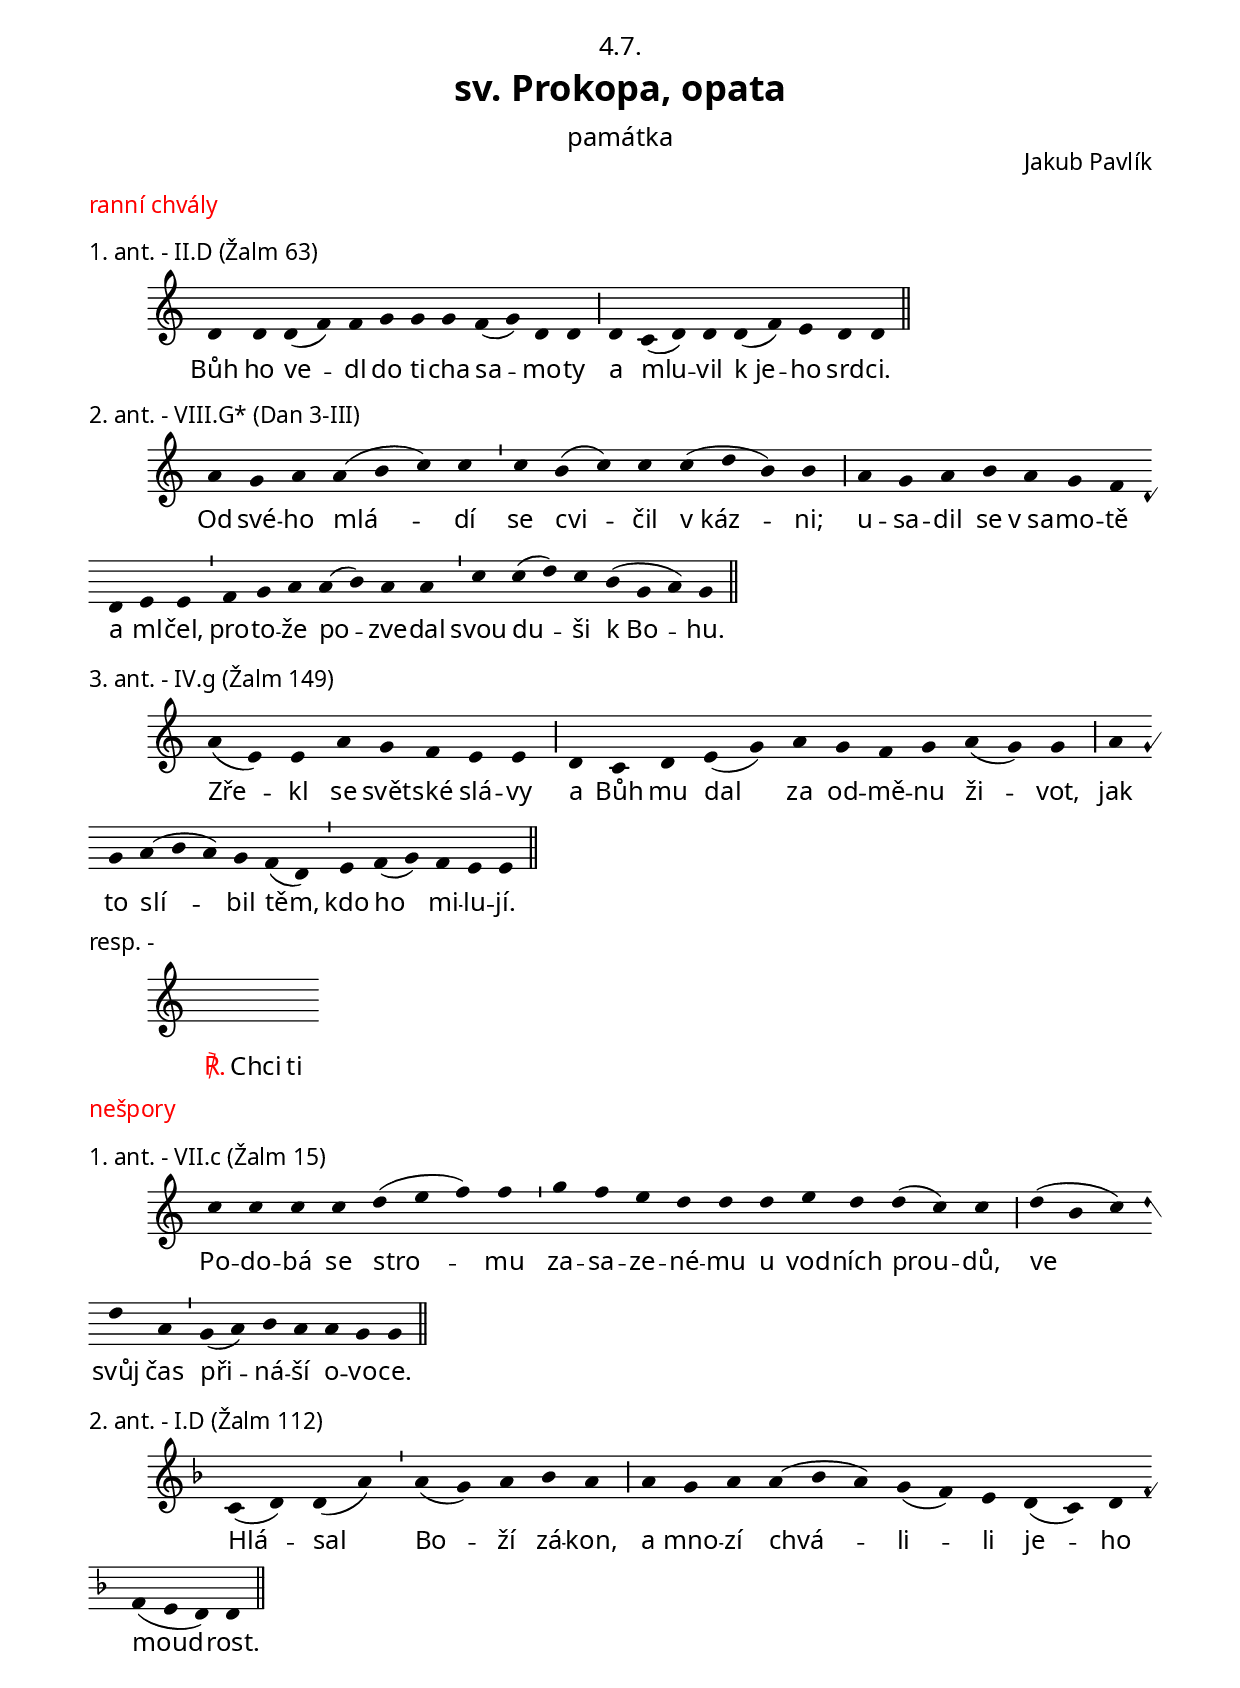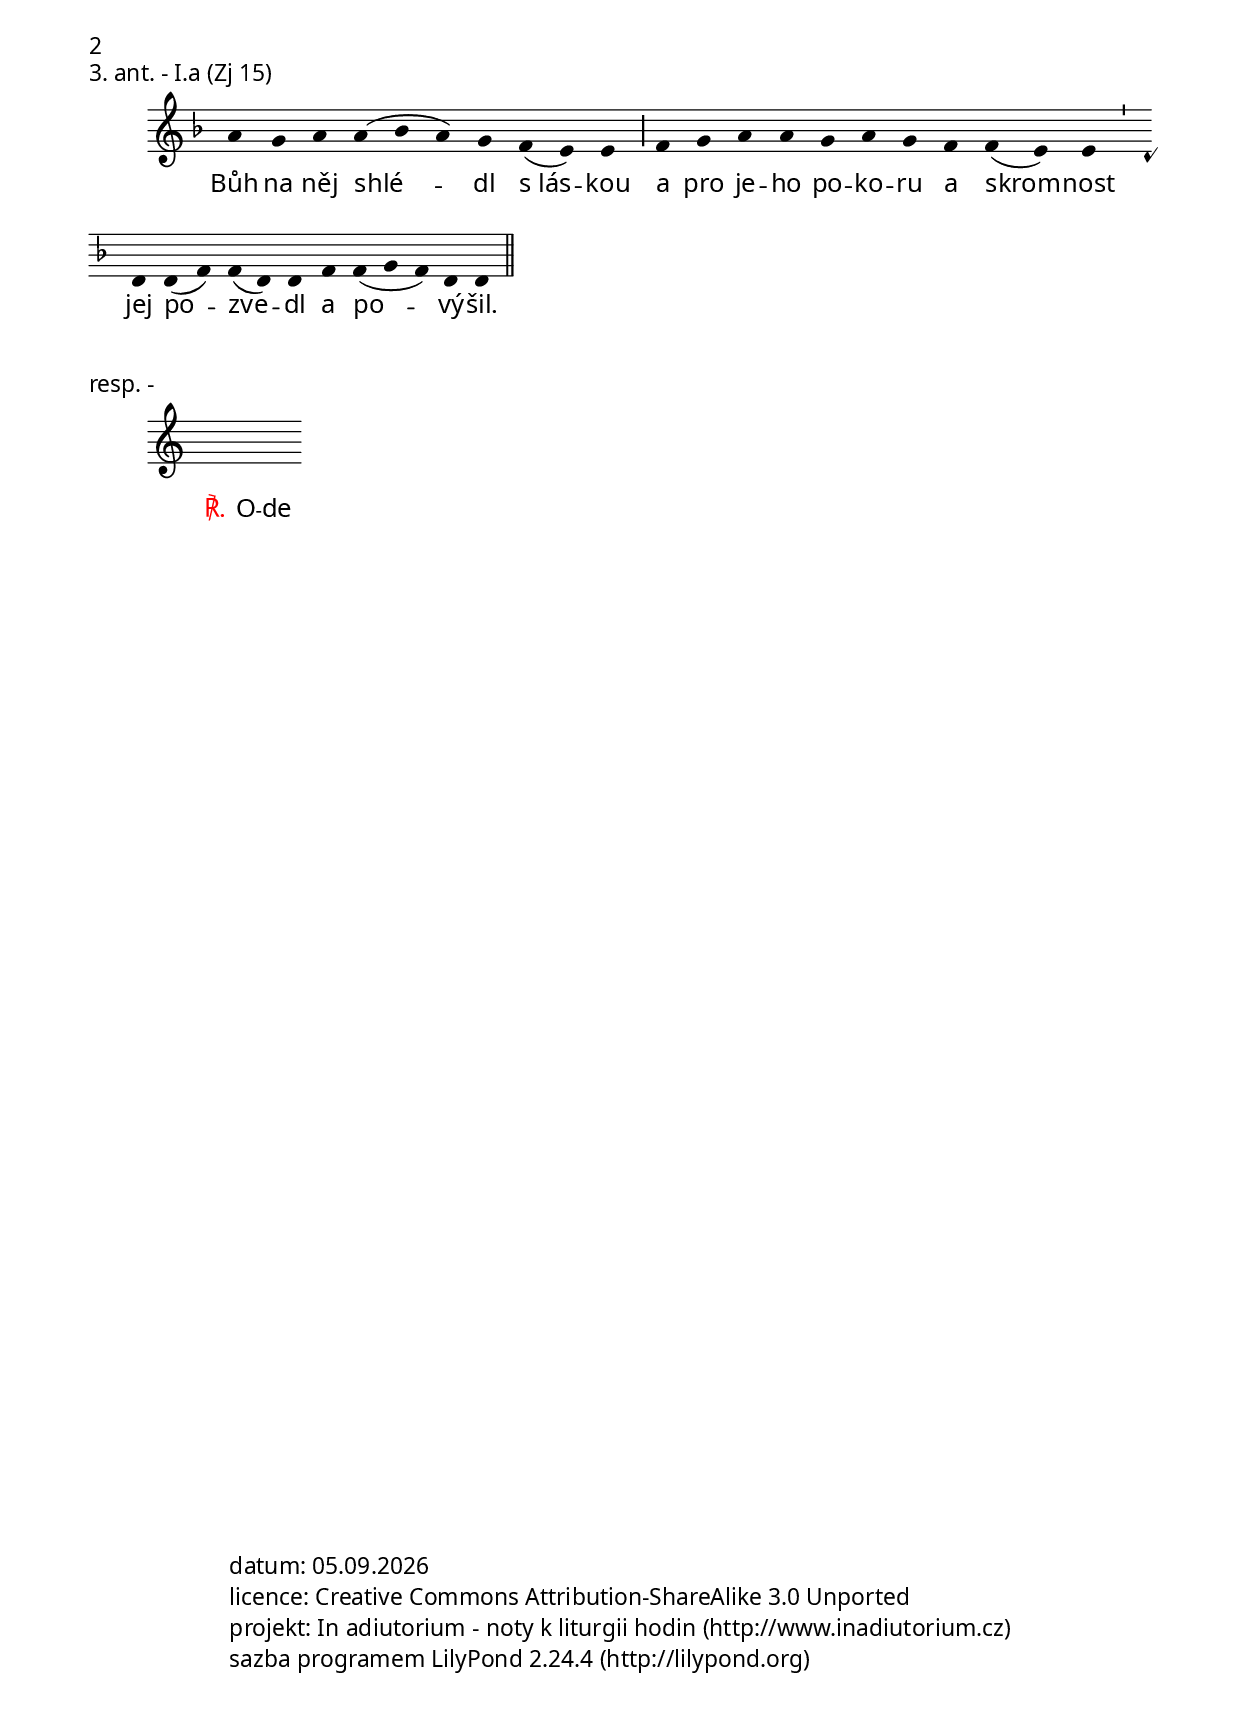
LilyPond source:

\version "2.15.37"

\include "../spolecne.ly"
\include "../dilyresponsorii.ly"

\header {
  title = \markup\titleSvatek
            "sv. Prokopa, opata"
            památka
            4.7.
  composer = "Jakub Pavlík"
}

\markup {\nadpisHodinka {"ranní chvály"}}

\score {
  \relative c' {
    \choralniRezim
    d4 d d( f) f g g g f( g) d d \barMaior
    d c( d) d d( f) e d d \barFinalis
  }
  \addlyrics {
    Bůh ho ve -- dl do ti -- cha sa -- mo -- ty
    a mlu -- vil k_je -- ho srd -- ci.
  }
  \header {
    quid = "1. ant."
    modus = "II"
    differentia = "D" 
    psalmus = "Žalm 63"
    id = ""
    piece = \markup {\sestavTitulek}
  }
}

\score {
  \relative c'' {
    \choralniRezim
    a4 g a a( b c) c \barMin c b( c) c c( d b) b \barMaior
    a g a b a g f d e e \barMin
    f g a a( b) a a \barMin c c( d) c b( g a) g \barFinalis
  }
  \addlyrics {
    Od své -- ho mlá -- dí se cvi -- čil v_káz -- ni;
    u -- sa -- dil se v_sa -- mo -- tě a ml -- čel,
    pro -- to -- že po -- zve -- dal svou du -- ši k_Bo -- hu.
  }
  \header {
    quid = "2. ant."
    modus = "VIII"
    differentia = "G*" 
    psalmus = "Dan 3-III"
    id = ""
    piece = \markup {\sestavTitulek}
  }
}

\score {
  \relative c'' {
    \choralniRezim
    a4( e) e a g f e e \barMaior
    d c d e( g) a g f g a( g) g \barMaior
    a g a( b a) g f( d) \barMin e f( g) f e e \barFinalis
  }
  \addlyrics {
    Zře -- kl se svět -- ské slá -- vy
    a Bůh mu dal za od -- mě -- nu ži -- vot,
    jak to slí -- bil těm, kdo ho mi -- lu -- jí.
  }
  \header {
    quid = "3. ant."
    modus = "IV"
    differentia = "g" 
    psalmus = "Žalm 149"
    id = ""
    piece = \markup {\sestavTitulek}
  }
}

\score {
  \relative c' {
    \choralniRezim
    
    % R
    \neviditelna a
    
    % V
    \neviditelna a
    
    % R
    \neviditelna a
    
    % Slava
  }
  \addlyrics {
    \Response Chci ti u -- ká -- zat ces -- tu moud -- ros -- ti,
    vést tě po správ -- né stez -- ce._*
    Za -- čá -- tek moud -- ros -- ti je u -- přím -- ná tou -- ha po -- u -- čit se.
    \Verse Ces -- ta spra -- ved -- li -- vých je ja -- ko svět -- lo ji -- třen -- ky,
    je -- jíž zá -- ře stou -- pá do bí -- lé -- ho dne._*
    \Response Za -- čá -- tek moud -- ros -- ti je u -- přím -- ná tou -- ha po -- u -- čit se.
    \textRespDoxologie
  }
  \header {
    quid = "resp."
    modus = ""
    id = ""
    piece = \markup {\sestavTitulekResp}
  }
}

\score {
  \relative c' {
    \choralniRezim
    
  }
  \addlyrics {
    Od rá -- na se ce -- lým srd -- cem o -- bra -- cí k_Bo -- hu,
    své -- mu Stvo -- ři -- te -- li,
    k_Nej -- vyš -- ší -- mu zdvi -- há svou du -- ši,
    k_mod -- lit -- bě o -- tví -- rá svá ús -- ta.
  }
  \header {
    quid = "ant. k Benedictus"
    modus = ""
    differentia = "" 
    psalmus = ""
    id = ""
    piece = \markup {\sestavTitulekBezZalmu}
  }
}

\markup {\nadpisHodinka {"nešpory"}}

\score {
  \relative c'' {
    \choralniRezim
    c4 c c c d( e f) f \barMin
    g f e d d d e d d( c) c \barMaior
    d( b c) d a \barMin g( a) b a a g g \barFinalis
  }
  \addlyrics {
    Po -- do -- bá se stro -- mu
    za -- sa -- ze -- né -- mu u vod -- ních prou -- dů,
    ve svůj čas při -- ná -- ší o -- vo -- ce.
  }
  \header {
    quid = "1. ant."
    modus = "VII"
    differentia = "c" 
    psalmus = "Žalm 15"
    id = ""
    piece = \markup {\sestavTitulek}
  }
}

\score {
  \relative c' {
    \choralniRezim
    \key f \major
    c( d) d( a') \barMin a( g) a bes a \barMaior
    a g a a( bes a) g( f) e d( c) d f( e d) d \barFinalis
  }
  \addlyrics {
    Hlá -- sal Bo -- ží zá -- kon,
    a mno -- zí chvá -- li -- li je -- ho moud -- rost.
  }
  \header {
    quid = "2. ant."
    modus = "I"
    differentia = "D" 
    psalmus = "Žalm 112"
    id = ""
    piece = \markup {\sestavTitulek}
  }
}

\score {
  \relative c'' {
    \choralniRezim
    \key f \major
    a4 g a a( bes a) g f( e) e \barMaior
    f g a a g a g f f( e) e \barMin
    d d( f) f( d) d f f( g f) d d \barFinalis
  }
  \addlyrics {
    Bůh na něj shlé -- dl s_lás -- kou
    a pro je -- ho po -- ko -- ru a skrom -- nost
    jej po -- zve -- dl a po -- vý -- šil.
  }
  \header {
    quid = "3. ant."
    modus = "I"
    differentia = "a" 
    psalmus = "Zj 15"
    id = ""
    piece = \markup {\sestavTitulek}
  }
}

\score {
  \relative c' {
    \choralniRezim
    
    % R
    \neviditelna a
    
    % V
    \neviditelna a
    
    % R
    \neviditelna a
    
    % Slava
  }
  \addlyrics {
    \Response O -- de -- šel sám na o -- puš -- tě -- né mís -- to,
    a -- by se tam mod -- lil._*
    Mno -- zí ho ná -- sle -- do -- va -- li a chvá -- li -- li Bo -- ha.
    \Verse Ro -- sou ne -- bes -- ké moud -- ros -- ti
    svla -- žo -- val je -- jich srd -- ce
    a rád -- lem své -- ho po -- u -- čo -- vá -- ní
    zú -- rod -- ňo -- val je -- jich my -- sl._*
    \Response Mno -- zí ho ná -- sle -- do -- va -- li a chvá -- li -- li Bo -- ha.
    \textRespDoxologie
  }
  \header {
    quid = "resp."
    modus = ""
    id = ""
    piece = \markup {\sestavTitulekResp}
  }
}

\score {
  \relative c' {
    \choralniRezim
    
  }
  \addlyrics {
    Sva -- tý Pro -- ko -- pe,
    du -- chov -- ní vůd -- ce svých brat -- ří,
    ví -- tě -- zi nad tě -- lem, svě -- tem a ďáb -- lem,
    po -- má -- hej nám svou pří -- mlu -- vou,
    a -- by -- chom ja -- ko ty
    bo -- jo -- va -- li dob -- rý boj
    a do -- sáh -- li slá -- vy v_ne -- bi.
  }
  \header {
    quid = "ant. k Magnificat"
    modus = ""
    differentia = "" 
    psalmus = ""
    id = ""
    piece = \markup {\sestavTitulekBezZalmu}
  }
}